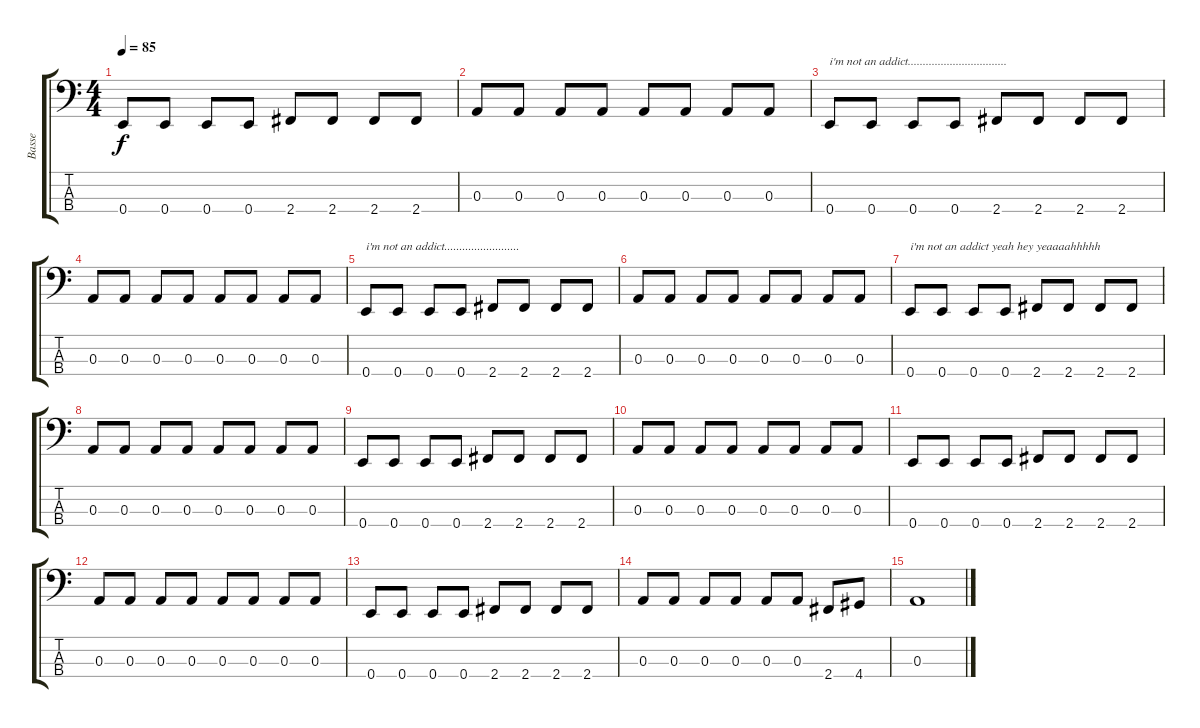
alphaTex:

\track ("Basse" "Basse") {instrument electricbassfinger}
\staff {score tabs}
\tuning (G2 D2 A1 E1) {hide}
\ts (4 4)
\tempo 85
\clef f4
\ks c
0.4.8{dy f} 0.4.8 0.4.8 0.4.8 2.4.8 2.4.8 2.4.8 2.4.8 |
0.3.8 0.3.8 0.3.8 0.3.8 0.3.8 0.3.8 0.3.8 0.3.8 |
0.4.8{txt "i'm not an addict................................."} 0.4.8 0.4.8 0.4.8 2.4.8 2.4.8 2.4.8 2.4.8 |
0.3.8 0.3.8 0.3.8 0.3.8 0.3.8 0.3.8 0.3.8 0.3.8 |
0.4.8{txt "i'm not an addict........................."} 0.4.8 0.4.8 0.4.8 2.4.8 2.4.8 2.4.8 2.4.8 |
0.3.8 0.3.8 0.3.8 0.3.8 0.3.8 0.3.8 0.3.8 0.3.8 |
0.4.8{txt "i'm not an addict yeah hey yeaaaahhhhh"} 0.4.8 0.4.8 0.4.8 2.4.8 2.4.8 2.4.8 2.4.8 |
0.3.8 0.3.8 0.3.8 0.3.8 0.3.8 0.3.8 0.3.8 0.3.8 |
0.4.8 0.4.8 0.4.8 0.4.8 2.4.8 2.4.8 2.4.8 2.4.8 |
0.3.8 0.3.8 0.3.8 0.3.8 0.3.8 0.3.8 0.3.8 0.3.8 |
0.4.8 0.4.8 0.4.8 0.4.8 2.4.8 2.4.8 2.4.8 2.4.8 |
0.3.8 0.3.8 0.3.8 0.3.8 0.3.8 0.3.8 0.3.8 0.3.8 |
0.4.8 0.4.8 0.4.8 0.4.8 2.4.8 2.4.8 2.4.8 2.4.8 |
0.3.8 0.3.8 0.3.8 0.3.8 0.3.8 0.3.8 2.4.8 4.4.8 |
0.3.1
